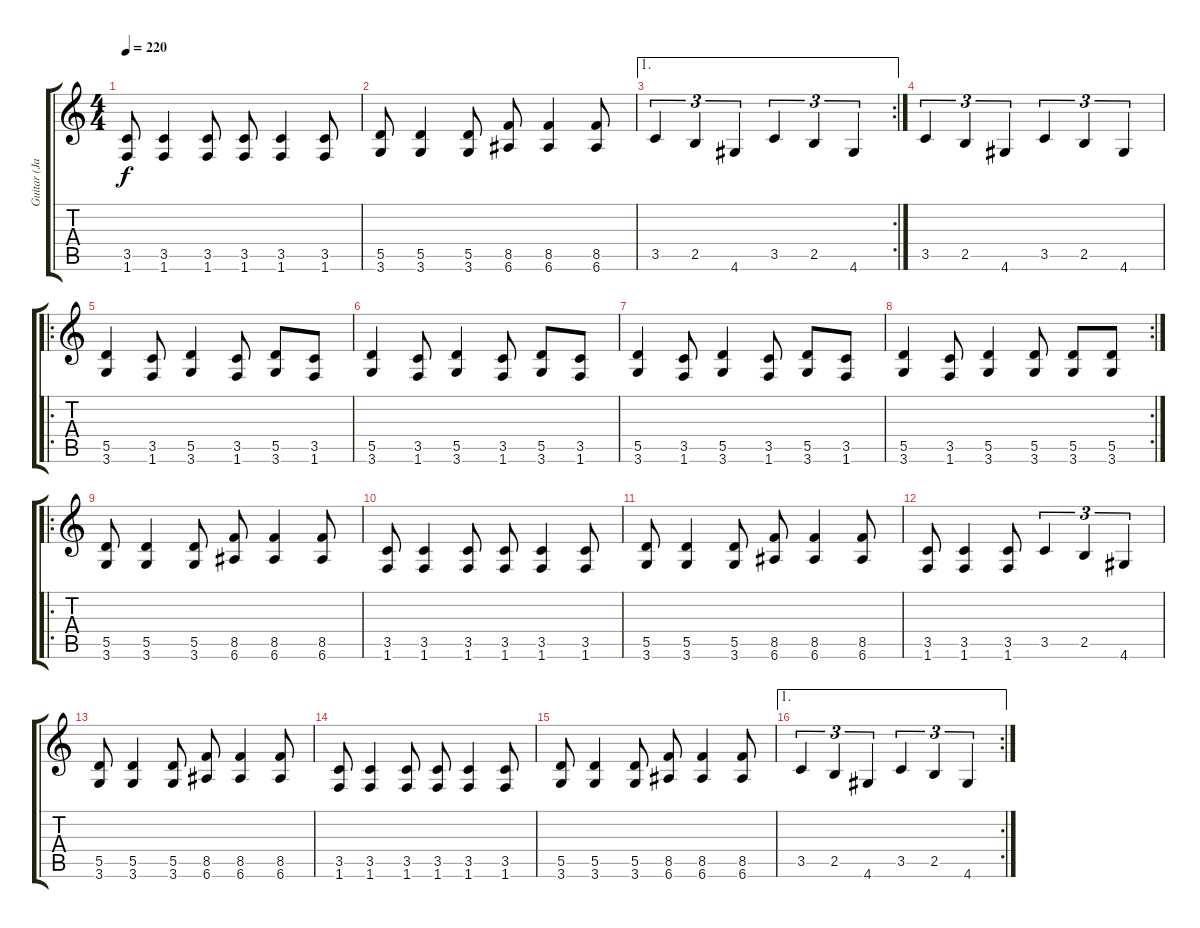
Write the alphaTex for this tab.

\track ("Guitar (Janne)" "Guitar (Ja") {instrument distortionguitar}
\staff {score tabs}
\tuning (E4 B3 G3 D3 A2 E2) {hide}
\ts (4 4)
\tempo 220
\clef g2
\ks c
(3.5 1.6).8{dy f} (3.5 1.6).4 (3.5 1.6).8 (3.5 1.6).8 (3.5 1.6).4 (3.5 1.6).8 |
(5.5 3.6).8 (5.5 3.6).4 (5.5 3.6).8 (8.5 6.6).8 (8.5 6.6).4 (8.5 6.6).8 |
\ae 1
\rc 2
3.5.4{tu (3 2)} 2.5.4{tu (3 2)} 4.6.4{tu (3 2)} 3.5.4{tu (3 2)} 2.5.4{tu (3 2)} 4.6.4{tu (3 2)} |
3.5.4{tu (3 2)} 2.5.4{tu (3 2)} 4.6.4{tu (3 2)} 3.5.4{tu (3 2)} 2.5.4{tu (3 2)} 4.6.4{tu (3 2)} |
\ro
(5.5 3.6).4 (3.5 1.6).8 (5.5 3.6).4 (3.5 1.6).8 (5.5 3.6).8 (3.5 1.6).8 |
(5.5 3.6).4 (3.5 1.6).8 (5.5 3.6).4 (3.5 1.6).8 (5.5 3.6).8 (3.5 1.6).8 |
(5.5 3.6).4 (3.5 1.6).8 (5.5 3.6).4 (3.5 1.6).8 (5.5 3.6).8 (3.5 1.6).8 |
\rc 2
(5.5 3.6).4 (3.5 1.6).8 (5.5 3.6).4 (5.5 3.6).8 (5.5 3.6).8 (5.5 3.6).8 |
\ro
(5.5 3.6).8 (5.5 3.6).4 (5.5 3.6).8 (8.5 6.6).8 (8.5 6.6).4 (8.5 6.6).8 |
(3.5 1.6).8 (3.5 1.6).4 (3.5 1.6).8 (3.5 1.6).8 (3.5 1.6).4 (3.5 1.6).8 |
(5.5 3.6).8 (5.5 3.6).4 (5.5 3.6).8 (8.5 6.6).8 (8.5 6.6).4 (8.5 6.6).8 |
(3.5 1.6).8 (3.5 1.6).4 (3.5 1.6).8 3.5.4{tu (3 2)} 2.5.4{tu (3 2)} 4.6.4{tu (3 2)} |
(5.5 3.6).8 (5.5 3.6).4 (5.5 3.6).8 (8.5 6.6).8 (8.5 6.6).4 (8.5 6.6).8 |
(3.5 1.6).8 (3.5 1.6).4 (3.5 1.6).8 (3.5 1.6).8 (3.5 1.6).4 (3.5 1.6).8 |
(5.5 3.6).8 (5.5 3.6).4 (5.5 3.6).8 (8.5 6.6).8 (8.5 6.6).4 (8.5 6.6).8 |
\ae 1
\rc 2
3.5.4{tu (3 2)} 2.5.4{tu (3 2)} 4.6.4{tu (3 2)} 3.5.4{tu (3 2)} 2.5.4{tu (3 2)} 4.6.4{tu (3 2)}
